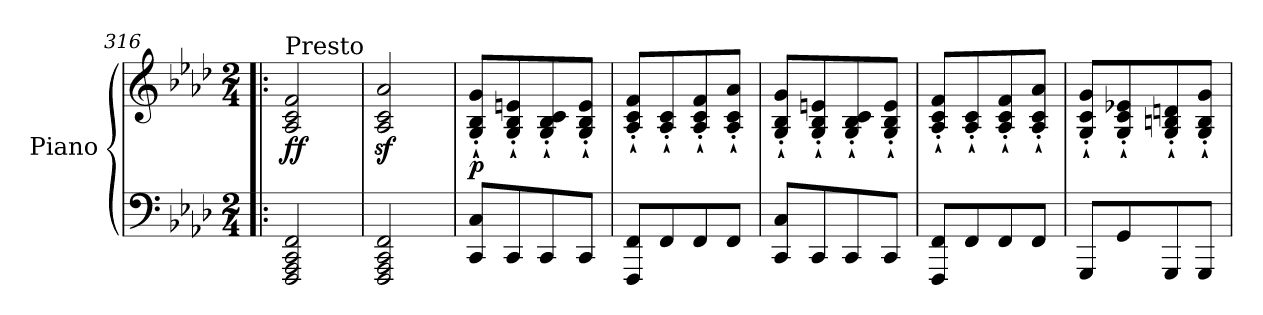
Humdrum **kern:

**kern	**kern	**dynam
*part1	*part1	*part1
*staff2	*staff1	*staff1/2
*I"Piano	*	*
*I'Pno	*	*
!!LO:PB:g=z
*clefF4	*clefG2	*
*k[b-e-a-d-]	*k[b-e-a-d-]	*
*A-:	*A-:	*
*M2/4	*M2/4	*
=316!|:	=316!|:	=316!|:
!	!LO:TX:a:t=Presto	!
!	!	!LO:DY:b
2FFF/ 2AAA-/ 2CC/ 2FF/	2A-/ 2c/ 2f/	ff
=317	=317	=317
2FFF/ 2AAA-/ 2CC/ 2FF/	2A-/z< 2c/z< 2a-/z<	.
=318	=318	=318
!	!	!LO:DY:b
8CC/ 8C/L	8G/`' 8B-/`' 8g/`'L	p
8CC/	8G/`' 8B-/`' 8en/`'	.
8CC/	8G/`' 8B-/`' 8c/`'	.
8CC/J	8G/`' 8B-/`' 8e/`'J	.
!!LO:PB:g=z
=319	=319	=319
8FFF/ 8FF/L	8A-/`' 8c/`' 8f/`'L	.
8FF/	8A-/`' 8c/`'	.
8FF/	8A-/`' 8c/`' 8f/`'	.
8FF/J	8A-/`' 8c/`' 8a-/`'J	.
=320	=320	=320
8CC/ 8C/L	8G/`' 8B-/`' 8g/`'L	.
8CC/	8G/`' 8B-/`' 8en/`'	.
8CC/	8G/`' 8B-/`' 8c/`'	.
8CC/J	8G/`' 8B-/`' 8e/`'J	.
=321	=321	=321
8FFF/ 8FF/L	8A-/`' 8c/`' 8f/`'L	.
8FF/	8A-/`' 8c/`'	.
8FF/	8A-/`' 8c/`' 8f/`'	.
8FF/J	8A-/`' 8c/`' 8a-/`'J	.
=322	=322	=322
8GGG/L	8G/`' 8c/`' 8g/`'L	.
8GG/	8G/`' 8c/`' 8e-X/`'	.
8GGG/	8G/`' 8Bn/`' 8dn/`'	.
8GGG/J	8G/`' 8B/`' 8g/`'J	.
=	=	=
*-	*-	*-
